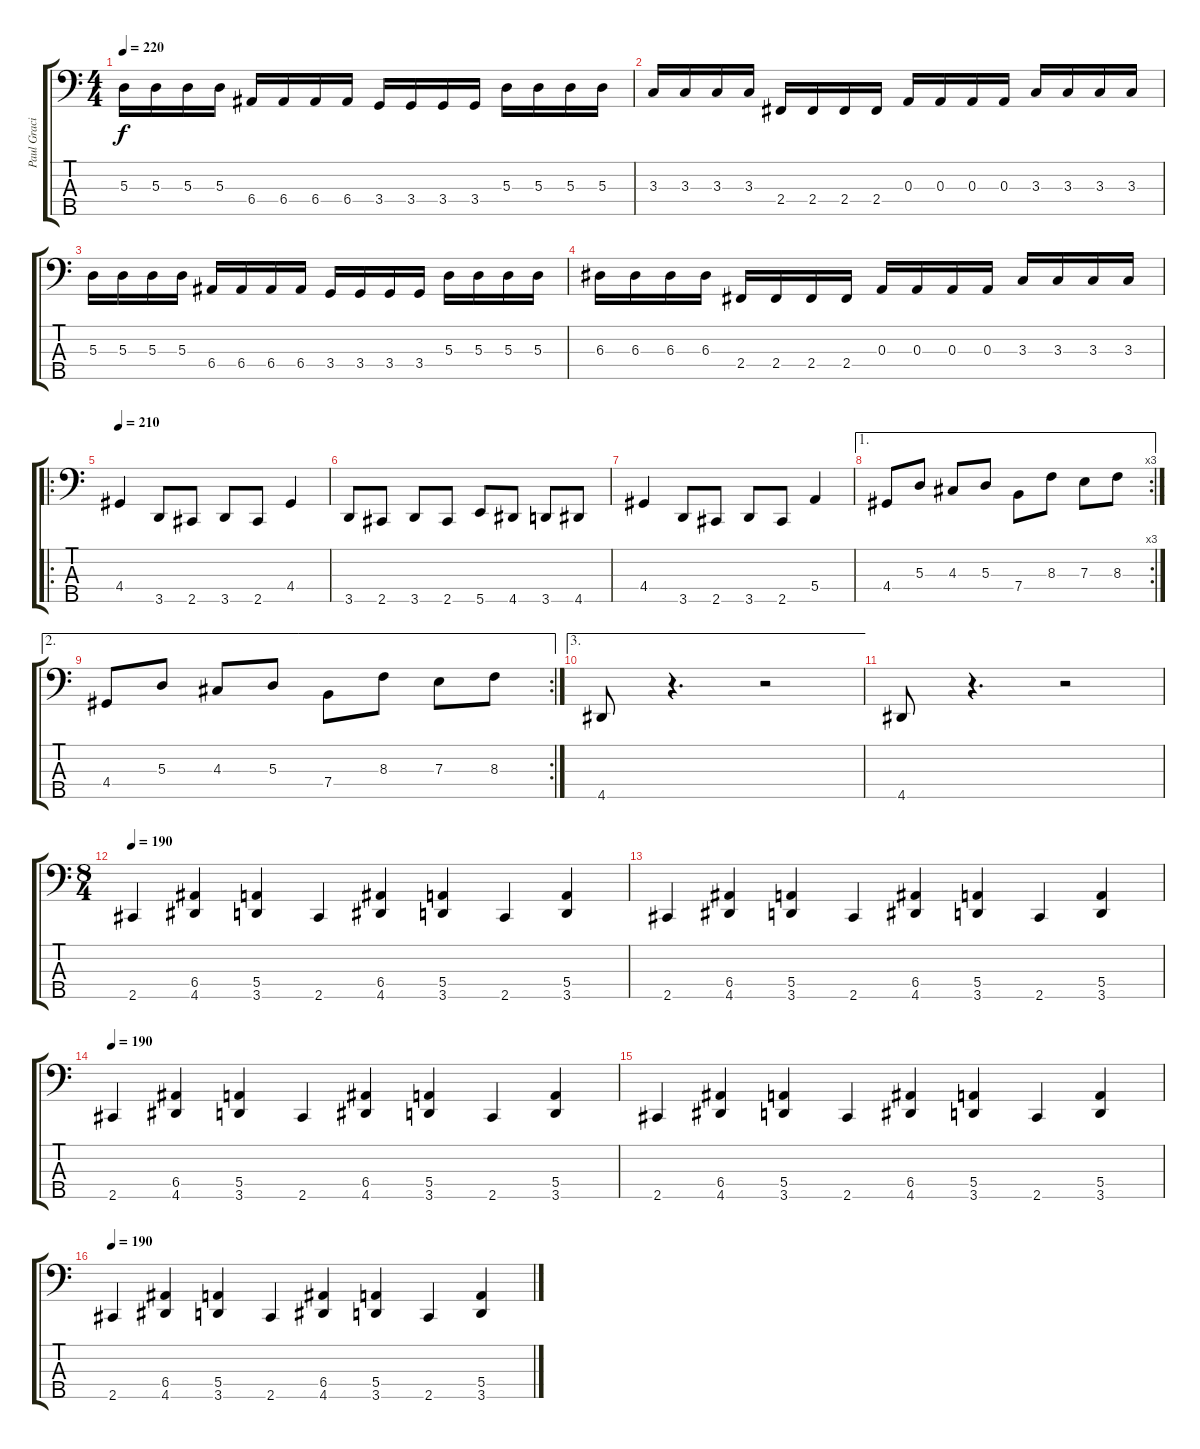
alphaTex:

\track ("Paul Gracia" "Paul Graci") {instrument electricbassfinger}
\staff {score tabs}
\tuning (G2 D2 A1 E1 B0) {hide}
\ts (4 4)
\tempo 220
\clef f4
\ks c
5.3.16{dy f} 5.3.16 5.3.16 5.3.16 6.4.16 6.4.16 6.4.16 6.4.16 3.4.16 3.4.16 3.4.16 3.4.16 5.3.16 5.3.16 5.3.16 5.3.16 |
3.3.16 3.3.16 3.3.16 3.3.16 2.4.16 2.4.16 2.4.16 2.4.16 0.3.16 0.3.16 0.3.16 0.3.16 3.3.16 3.3.16 3.3.16 3.3.16 |
5.3.16 5.3.16 5.3.16 5.3.16 6.4.16 6.4.16 6.4.16 6.4.16 3.4.16 3.4.16 3.4.16 3.4.16 5.3.16 5.3.16 5.3.16 5.3.16 |
6.3.16 6.3.16 6.3.16 6.3.16 2.4.16 2.4.16 2.4.16 2.4.16 0.3.16 0.3.16 0.3.16 0.3.16 3.3.16 3.3.16 3.3.16 3.3.16 |
\ro
\tempo 210
4.4.4 3.5.8 2.5.8 3.5.8 2.5.8 4.4.4 |
3.5.8 2.5.8 3.5.8 2.5.8 5.5.8 4.5.8 3.5.8 4.5.8 |
4.4.4 3.5.8 2.5.8 3.5.8 2.5.8 5.4.4 |
\ae 1
\rc 3
4.4.8 5.3.8 4.3.8 5.3.8 7.4.8 8.3.8 7.3.8 8.3.8 |
\ae 2
\rc 2
4.4.8 5.3.8 4.3.8 5.3.8 7.4.8 8.3.8 7.3.8 8.3.8 |
\ae 3
4.5.8 r.4{d} r.2 |
4.5.8 r.4{d} r.2 |
\ts (8 4)
\tempo 190
2.5.4 (6.4 4.5).4 (5.4 3.5).4 2.5.4 (6.4 4.5).4 (5.4 3.5).4 2.5.4 (5.4 3.5).4 |
2.5.4 (6.4 4.5).4 (5.4 3.5).4 2.5.4 (6.4 4.5).4 (5.4 3.5).4 2.5.4 (5.4 3.5).4 |
\tempo 190
2.5.4 (6.4 4.5).4 (5.4 3.5).4 2.5.4 (6.4 4.5).4 (5.4 3.5).4 2.5.4 (5.4 3.5).4 |
2.5.4 (6.4 4.5).4 (5.4 3.5).4 2.5.4 (6.4 4.5).4 (5.4 3.5).4 2.5.4 (5.4 3.5).4 |
\tempo 190
2.5.4 (6.4 4.5).4 (5.4 3.5).4 2.5.4 (6.4 4.5).4 (5.4 3.5).4 2.5.4 (5.4 3.5).4
